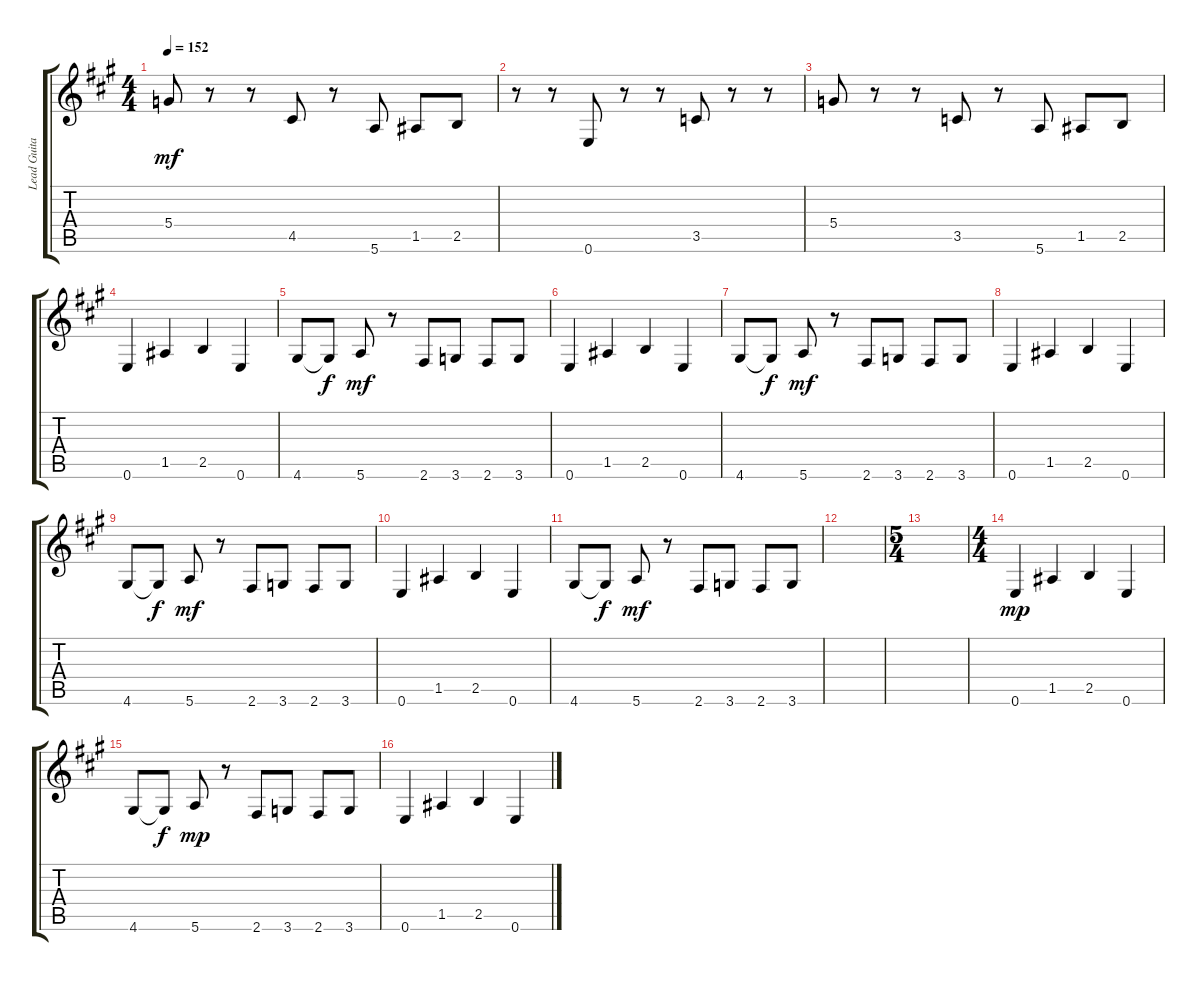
\track ("Lead Guitar clean" "Lead Guita") {instrument electricguitarclean}
\staff {score tabs}
\tuning (E4 B3 G3 D3 A2 E2) {hide}
\ts (4 4)
\tempo 152
\clef g2
\ks a
5.4.8{dy mf} r.8 r.8 4.5.8 r.8 5.6.8 1.5.8 2.5.8 |
r.8 r.8 0.6.8 r.8 r.8 3.5.8 r.8 r.8 |
5.4.8 r.8 r.8 3.5.8 r.8 5.6.8 1.5.8 2.5.8 |
0.6.4 1.5.4 2.5.4 0.6.4 |
4.6.8 4.6{t}.8{dy f} 5.6.8{dy mf} r.8 2.6.8 3.6.8 2.6.8 3.6.8 |
0.6.4 1.5.4 2.5.4 0.6.4 |
4.6.8 4.6{t}.8{dy f} 5.6.8{dy mf} r.8 2.6.8 3.6.8 2.6.8 3.6.8 |
0.6.4 1.5.4 2.5.4 0.6.4 |
4.6.8 4.6{t}.8{dy f} 5.6.8{dy mf} r.8 2.6.8 3.6.8 2.6.8 3.6.8 |
0.6.4 1.5.4 2.5.4 0.6.4 |
4.6.8 4.6{t}.8{dy f} 5.6.8{dy mf} r.8 2.6.8 3.6.8 2.6.8 3.6.8 |
|
\ts (5 4)
|
\ts (4 4)
0.6.4{dy mp} 1.5.4 2.5.4 0.6.4 |
4.6.8 4.6{t}.8{dy f} 5.6.8{dy mp} r.8 2.6.8 3.6.8 2.6.8 3.6.8 |
0.6.4 1.5.4 2.5.4 0.6.4
